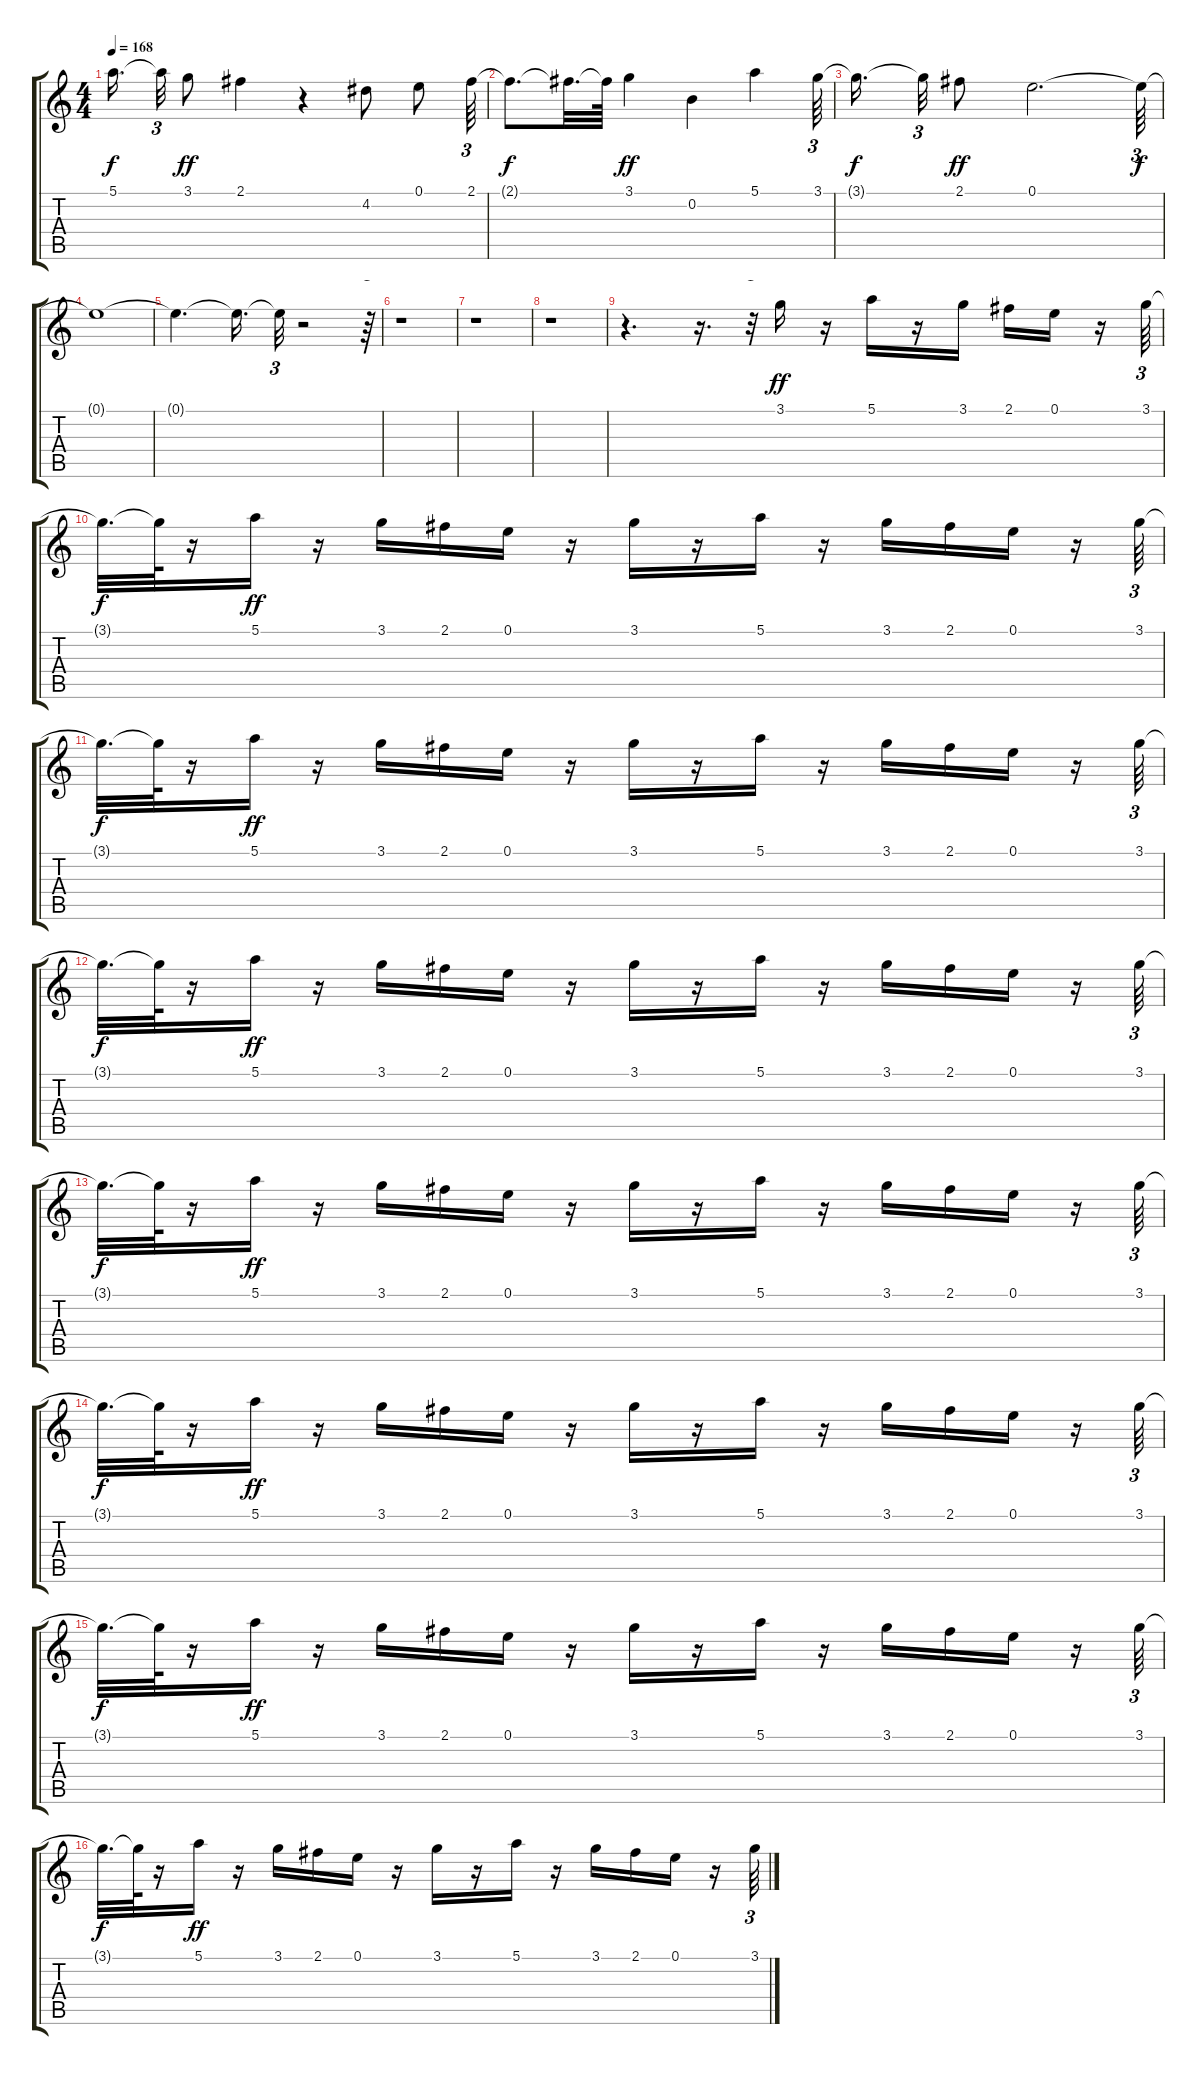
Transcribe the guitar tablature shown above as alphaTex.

\track "" {instrument distortionguitar}
\staff {score tabs}
\tuning (E4 B3 G3 D3 A2 E2) {hide}
\ts (4 4)
\tempo 168
\clef g2
\ks c
5.1{t}.16{d dy f beam splitsecondary} 5.1{t}.32{tu (3 2)} 3.1.8{dy ff} 2.1.4 r.4 4.2.8 0.1.8 2.1.64{tu (3 2)} |
2.1{t}.8{d dy f} 2.1{t}.32{d} 2.1{t}.64 3.1.4{dy ff} 0.2.4 5.1.4 3.1.64{tu (3 2)} |
3.1{t}.16{d dy f beam splitsecondary} 3.1{t}.32{tu (3 2)} 2.1.8{dy ff} 0.1.2{d} 0.1{t}.64{tu (3 2) dy f} |
0.1{t}.1 |
0.1{t}.4{d} 0.1{t}.16{d} 0.1{t}.32{tu (3 2)} r.2 r.64{tu (3 2)} |
r.1 |
r.1 |
r.1 |
r.4{d} r.16{d} r.32{tu (3 2)} 3.1.16{dy ff} r.16 5.1.16 r.16 3.1.16 2.1.16 0.1.16 r.16 3.1.64{tu (3 2)} |
3.1{t}.32{d dy f} 3.1{t}.64 r.16 5.1.16{dy ff} r.16 3.1.16 2.1.16 0.1.16 r.16 3.1.16 r.16 5.1.16 r.16 3.1.16 2.1.16 0.1.16 r.16 3.1.64{tu (3 2)} |
3.1{t}.32{d dy f} 3.1{t}.64 r.16 5.1.16{dy ff} r.16 3.1.16 2.1.16 0.1.16 r.16 3.1.16 r.16 5.1.16 r.16 3.1.16 2.1.16 0.1.16 r.16 3.1.64{tu (3 2)} |
3.1{t}.32{d dy f} 3.1{t}.64 r.16 5.1.16{dy ff} r.16 3.1.16 2.1.16 0.1.16 r.16 3.1.16 r.16 5.1.16 r.16 3.1.16 2.1.16 0.1.16 r.16 3.1.64{tu (3 2)} |
3.1{t}.32{d dy f} 3.1{t}.64 r.16 5.1.16{dy ff} r.16 3.1.16 2.1.16 0.1.16 r.16 3.1.16 r.16 5.1.16 r.16 3.1.16 2.1.16 0.1.16 r.16 3.1.64{tu (3 2)} |
3.1{t}.32{d dy f} 3.1{t}.64 r.16 5.1.16{dy ff} r.16 3.1.16 2.1.16 0.1.16 r.16 3.1.16 r.16 5.1.16 r.16 3.1.16 2.1.16 0.1.16 r.16 3.1.64{tu (3 2)} |
3.1{t}.32{d dy f} 3.1{t}.64 r.16 5.1.16{dy ff} r.16 3.1.16 2.1.16 0.1.16 r.16 3.1.16 r.16 5.1.16 r.16 3.1.16 2.1.16 0.1.16 r.16 3.1.64{tu (3 2)} |
3.1{t}.32{d dy f} 3.1{t}.64 r.16 5.1.16{dy ff} r.16 3.1.16 2.1.16 0.1.16 r.16 3.1.16 r.16 5.1.16 r.16 3.1.16 2.1.16 0.1.16 r.16 3.1.64{tu (3 2)}
